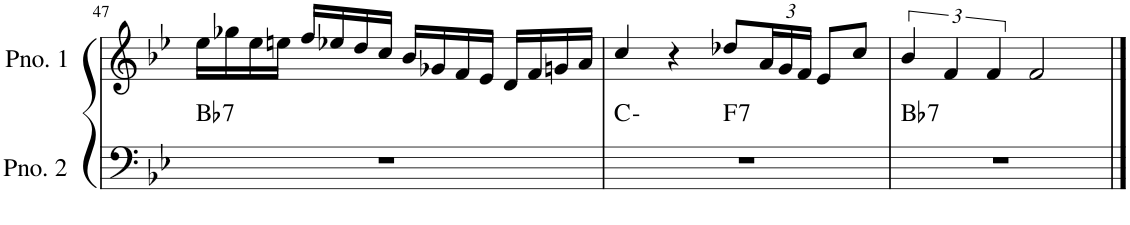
**kern	**harte	**kern
*part2	*part2	*part1
*staff2	*	*staff1
*I"ピアノ 2	*	*I"ピアノ 1
!!LO:PB:g=z
*clefF4	*	*clefG2
*k[b-e-]	*	*k[b-e-]
*M4/4	*	*M4/4
=47	=47	=47
!	!LO:H:kt=7	!
1r	Bb:7	16ee-\LL
.	.	16gg-X\
.	.	16ee-\
.	.	16een\JJ
.	.	16ff/LL
.	.	16ee-X/
.	.	16dd/
.	.	16cc/JJ
.	.	16b-/LL
.	.	16g-X/
.	.	16f/
.	.	16e-/JJ
.	.	16d/LL
.	.	16f/
.	.	16gn/
.	.	16a/JJ
=48	=48	=48
*^	*	*
1r	2ryy	C:min	4cc/
.	.	.	4r
!	!	!LO:H:kt=7	!
.	2ryy	F:7	8dd-X/L
*	*	*	*Xbrackettup
.	.	.	24a/L
.	.	.	24g/
.	.	.	24f/JJ
.	.	.	8e-/L
.	.	.	8cc/J
*v	*v	*	*
=49	=49	=49
*	*	*brackettup
*^	*	*
!	!	!LO:H:kt=7	!
*v	*v	*	*
1r	Bb:7	6b-/
.	.	6f/
.	.	6f/
.	.	2f/
==	==	==
*-	*-	*-
